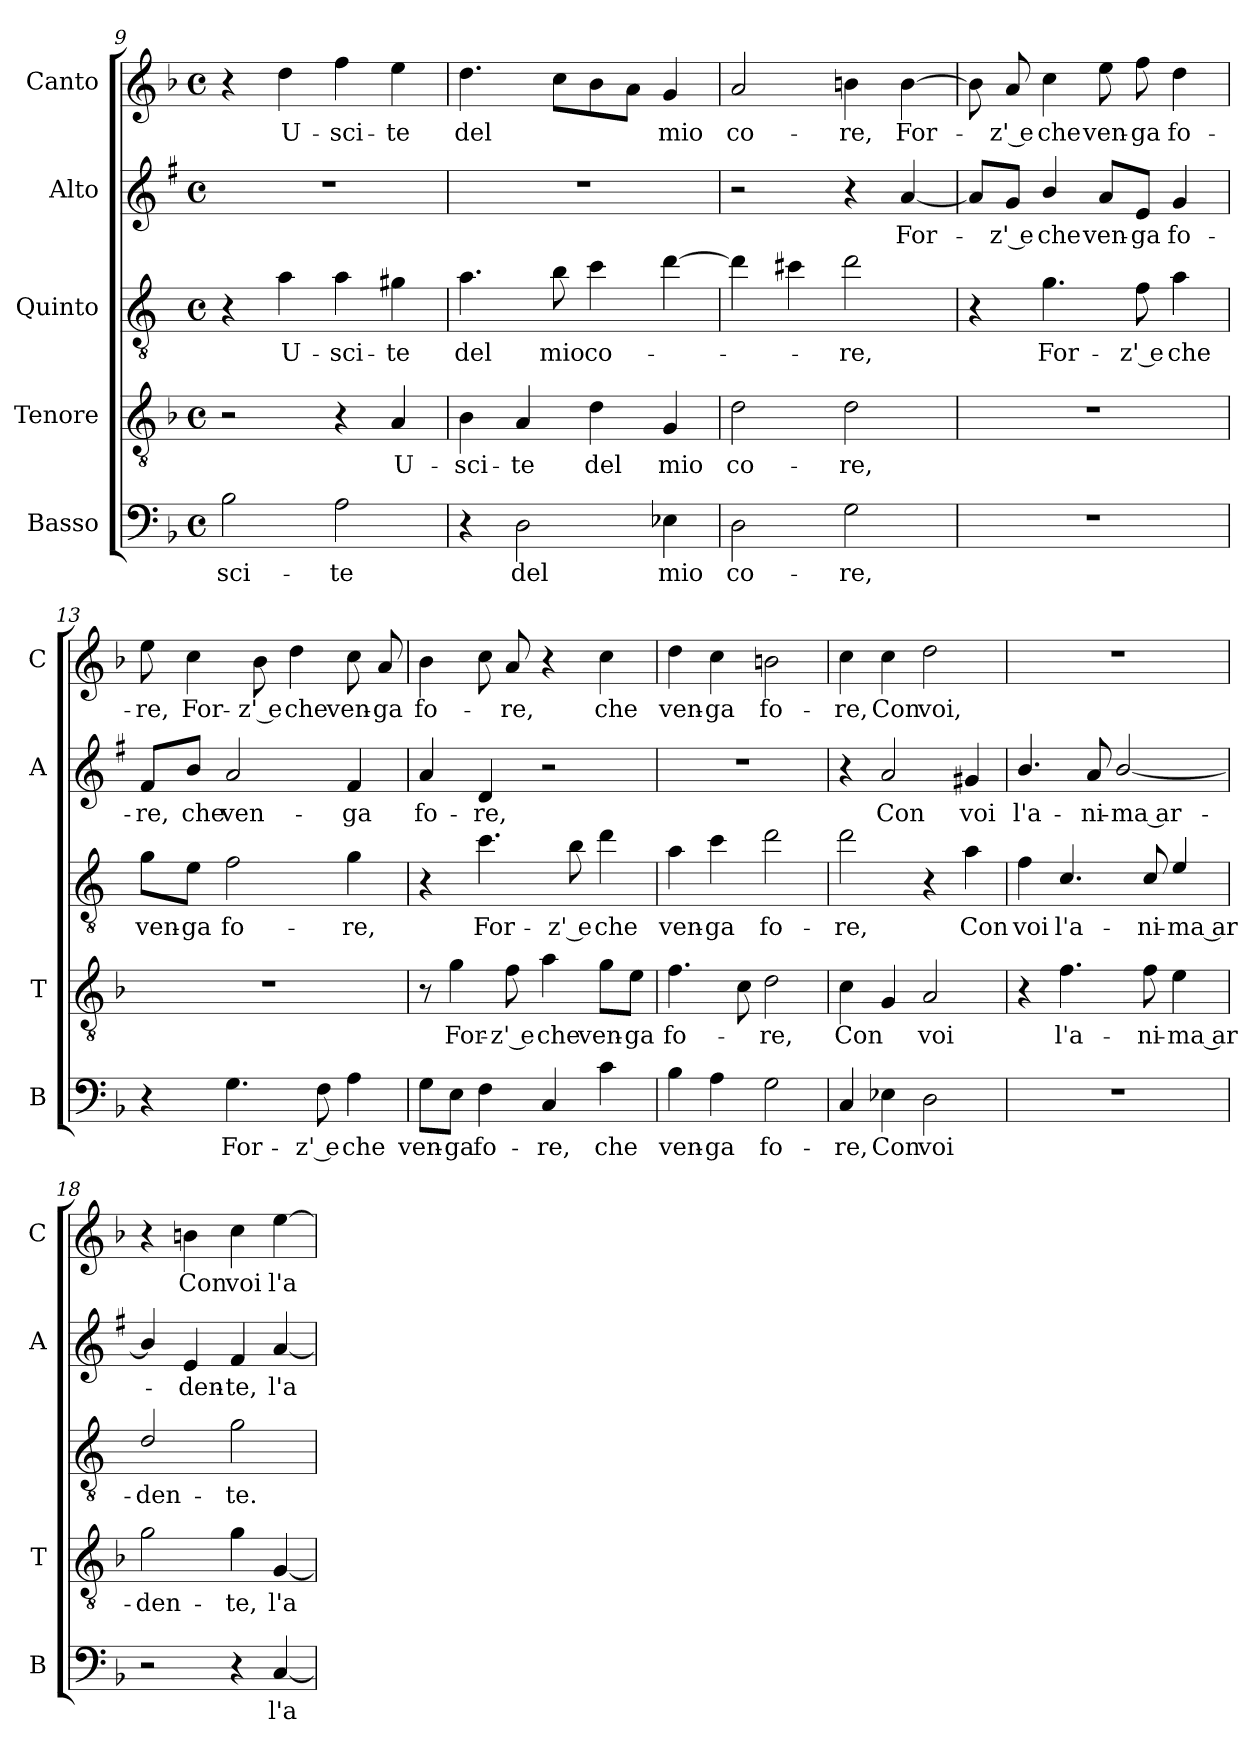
**kern	**text	**kern	**text	**kern	**text	**kern	**text	**kern	**text
*part5	*part5	*part4	*part4	*part3	*part3	*part2	*part2	*part1	*part1
*staff5	*staff5	*staff4	*staff4	*staff3	*staff3	*staff2	*staff2	*staff1	*staff1
*I"Basso	*	*I"Tenore	*	*I"Quinto	*	*I"Alto	*	*I"Canto	*
*I'B	*	*I'T	*	*	*	*I'A	*	*I'C	*
*clefF4	*	*clefGv2	*	*clefGv2	*	*clefG2	*	*clefG2	*
*	*	*	*	*ITrd4c7	*	*ITrd1c2	*	*	*
*k[b-]	*	*k[b-]	*	*k[b-]	*	*k[b-]	*	*k[b-]	*
*F:	*	*F:	*	*F:	*	*F:	*	*F:	*
*M4/4	*	*M4/4	*	*M4/4	*	*M4/4	*	*M4/4	*
*met(c)	*	*met(c)	*	*met(c)	*	*met(c)	*	*met(c)	*
=9	=9	=9	=9	=9	=9	=9	=9	=9	=9
!	!LO:LY:b	!	!	!	!	!	!	!	!
2B-\	-sci-	2r	.	4r	.	1r	.	4r	.
!	!	!	!	!	!LO:LY:b	!	!	!	!LO:LY:b
.	.	.	.	4d\	U-	.	.	4dd\	U-
!	!LO:LY:b	!	!	!	!LO:LY:b	!	!	!	!LO:LY:b
2A\	-te	4r	.	4d\	-sci-	.	.	4ff\	-sci-
!	!	!	!LO:LY:b	!	!LO:LY:b	!	!	!	!LO:LY:b
.	.	4A/	U-	4c#X\	-te	.	.	4ee\	-te
=10	=10	=10	=10	=10	=10	=10	=10	=10	=10
!	!	!	!LO:LY:b	!	!LO:LY:b	!	!	!	!LO:LY:b
4r	.	4B-\	-sci-	4.d\	del	1r	.	4.dd\	del
!	!LO:LY:b	!	!LO:LY:b	!	!	!	!	!	!
2D\	del	4A/	-te	.	.	.	.	.	.
!	!	!	!	!	!LO:LY:b	!	!	!	!
.	.	.	.	8e\	mio	.	.	8cc\L	.
!	!	!	!LO:LY:b	!	!LO:LY:b	!	!	!	!
.	.	4d\	del	4f\	co-	.	.	8b-\	.
.	.	.	.	.	.	.	.	8a\J	.
!	!LO:LY:b	!	!LO:LY:b	!	!	!	!	!	!LO:LY:b
4E-X\	mio	4G/	mio	[4g\	.	.	.	4g/	mio
!!LO:PB:g=z
=11	=11	=11	=11	=11	=11	=11	=11	=11	=11
!	!LO:LY:b	!	!LO:LY:b	!	!	!	!	!	!LO:LY:b
2D\	co-	2d\	co-	4g\]	.	2r	.	2a/	co-
.	.	.	.	4f#X\	.	.	.	.	.
!	!LO:LY:b	!	!LO:LY:b	!	!LO:LY:b	!	!	!	!LO:LY:b
2G\	-re,	2d\	-re,	2g\	-re,	4r	.	4bn\	-re,
!	!	!	!	!	!	!	!LO:LY:b	!	!LO:LY:b
.	.	.	.	.	.	[4g/	For-	[4b\	For-
=12	=12	=12	=12	=12	=12	=12	=12	=12	=12
1r	.	1r	.	4r	.	8g/L]	.	8b\]	.
!	!	!	!	!	!	!	!LO:LY:b	!	!LO:LY:b
.	.	.	.	.	.	8f/J	-z' e	8a/	-z' e
!	!	!	!	!	!LO:LY:b	!	!LO:LY:b	!	!LO:LY:b
.	.	.	.	4.c\	For-	4a/	che	4cc\	che
!	!	!	!	!	!	!	!LO:LY:b	!	!LO:LY:b
.	.	.	.	.	.	8g/L	ven-	8ee\	ven-
!	!	!	!	!	!LO:LY:b	!	!LO:LY:b	!	!LO:LY:b
.	.	.	.	8B-\	-z' e	8d/J	-ga	8ff\	-ga
!	!	!	!	!	!LO:LY:b	!	!LO:LY:b	!	!LO:LY:b
.	.	.	.	4d\	che	4f/	fo-	4dd\	fo-
=13	=13	=13	=13	=13	=13	=13	=13	=13	=13
!	!	!	!	!	!LO:LY:b	!	!LO:LY:b	!	!LO:LY:b
4r	.	1r	.	8c\L	ven-	8e/L	-re,	8ee\	-re,
!	!	!	!	!	!LO:LY:b	!	!LO:LY:b	!	!LO:LY:b
.	.	.	.	8A\J	-ga	8a/J	che	4cc\	For-
!	!LO:LY:b	!	!	!	!LO:LY:b	!	!LO:LY:b	!	!
4.G\	For-	.	.	2B-\	fo-	2g/	ven-	.	.
!	!	!	!	!	!	!	!	!	!LO:LY:b
.	.	.	.	.	.	.	.	8b-\	-z' e
!	!	!	!	!	!	!	!	!	!LO:LY:b
.	.	.	.	.	.	.	.	4dd\	che
!	!LO:LY:b	!	!	!	!	!	!	!	!
8F\	-z' e	.	.	.	.	.	.	.	.
!	!LO:LY:b	!	!	!	!LO:LY:b	!	!LO:LY:b	!	!LO:LY:b
4A\	che	.	.	4c\	-re,	4e/	-ga	8cc\	ven-
!	!	!	!	!	!	!	!	!	!LO:LY:b
.	.	.	.	.	.	.	.	8a/	-ga
=14	=14	=14	=14	=14	=14	=14	=14	=14	=14
!	!LO:LY:b	!	!	!	!	!	!LO:LY:b	!	!LO:LY:b
8G\L	ven-	8r	.	4r	.	4g/	fo-	4b-\	fo-
!	!LO:LY:b	!	!LO:LY:b	!	!	!	!	!	!
8E\J	-ga	4g\	For-	.	.	.	.	.	.
!	!LO:LY:b	!	!	!	!LO:LY:b	!	!LO:LY:b	!	!
4F\	fo-	.	.	4.f\	For-	4c/	-re,	8cc\	.
!	!	!	!LO:LY:b	!	!	!	!	!	!LO:LY:b
.	.	8f\	-z' e	.	.	.	.	8a/	-re,
!	!LO:LY:b	!	!LO:LY:b	!	!	!	!	!	!
4C/	-re,	4a\	che	.	.	2r	.	4r	.
!	!	!	!	!	!LO:LY:b	!	!	!	!
.	.	.	.	8e\	-z' e	.	.	.	.
!	!LO:LY:b	!	!LO:LY:b	!	!LO:LY:b	!	!	!	!LO:LY:b
4c\	che	8g\L	ven-	4g\	che	.	.	4cc\	che
!	!	!	!LO:LY:b	!	!	!	!	!	!
.	.	8e\J	-ga	.	.	.	.	.	.
=15	=15	=15	=15	=15	=15	=15	=15	=15	=15
!	!LO:LY:b	!	!LO:LY:b	!	!LO:LY:b	!	!	!	!LO:LY:b
4B-\	ven-	4.f\	fo-	4d\	ven-	1r	.	4dd\	ven-
!	!LO:LY:b	!	!	!	!LO:LY:b	!	!	!	!LO:LY:b
4A\	-ga	.	.	4f\	-ga	.	.	4cc\	-ga
.	.	8c\	.	.	.	.	.	.	.
!	!LO:LY:b	!	!LO:LY:b	!	!LO:LY:b	!	!	!	!LO:LY:b
2G\	fo-	2d\	-re,	2g\	fo-	.	.	2bn\	fo-
!!LO:LB:g=z
=16	=16	=16	=16	=16	=16	=16	=16	=16	=16
!	!LO:LY:b	!	!LO:LY:b	!	!LO:LY:b	!	!	!	!LO:LY:b
4C/	-re,	4c\	Con	2g\	-re,	4r	.	4cc\	-re,
!	!LO:LY:b	!	!	!	!	!	!LO:LY:b	!	!LO:LY:b
4E-X\	Con	4G/	.	.	.	2g/	Con	4cc\	Con
!	!LO:LY:b	!	!LO:LY:b	!	!	!	!	!	!LO:LY:b
2D\	voi	2A/	voi	4r	.	.	.	2dd\	voi,
!	!	!	!	!	!LO:LY:b	!	!LO:LY:b	!	!
.	.	.	.	4d\	Con	4f#X/	voi	.	.
=17	=17	=17	=17	=17	=17	=17	=17	=17	=17
!	!	!	!	!	!LO:LY:b	!	!LO:LY:b	!	!
1r	.	4r	.	4B-\	voi	4.a/	l'a-	1r	.
!	!	!	!LO:LY:b	!	!LO:LY:b	!	!	!	!
.	.	4.f\	l'a-	4.F/	l'a-	.	.	.	.
!	!	!	!	!	!	!	!LO:LY:b	!	!
.	.	.	.	.	.	8g/	-ni-	.	.
!	!	!	!	!	!	!	!LO:LY:b	!	!
.	.	.	.	.	.	[2a/	-ma ar-	.	.
!	!	!	!LO:LY:b	!	!LO:LY:b	!	!	!	!
.	.	8f\	-ni-	8F/	-ni-	.	.	.	.
!	!	!	!LO:LY:b	!	!LO:LY:b	!	!	!	!
.	.	4e\	-ma ar-	4A/	-ma ar-	.	.	.	.
=18	=18	=18	=18	=18	=18	=18	=18	=18	=18
!	!	!	!LO:LY:b	!	!LO:LY:b	!	!	!	!
2r	.	2g\	-den-	2G/	-den-	4a/]	.	4r	.
!	!	!	!	!	!	!	!LO:LY:b	!	!LO:LY:b
.	.	.	.	.	.	4d/	-den-	4bn\	Con
!	!	!	!LO:LY:b	!	!LO:LY:b	!	!LO:LY:b	!	!LO:LY:b
4r	.	4g\	-te,	2c\	-te.	4e/	-te,	4cc\	voi
!	!LO:LY:b	!	!LO:LY:b	!	!	!	!LO:LY:b	!	!LO:LY:b
[4C/	l'a-	[4G/	l'a-	.	.	[4g/	l'a-	[4ee\	l'a-
=	=	=	=	=	=	=	=	=	=
*-	*-	*-	*-	*-	*-	*-	*-	*-	*-
